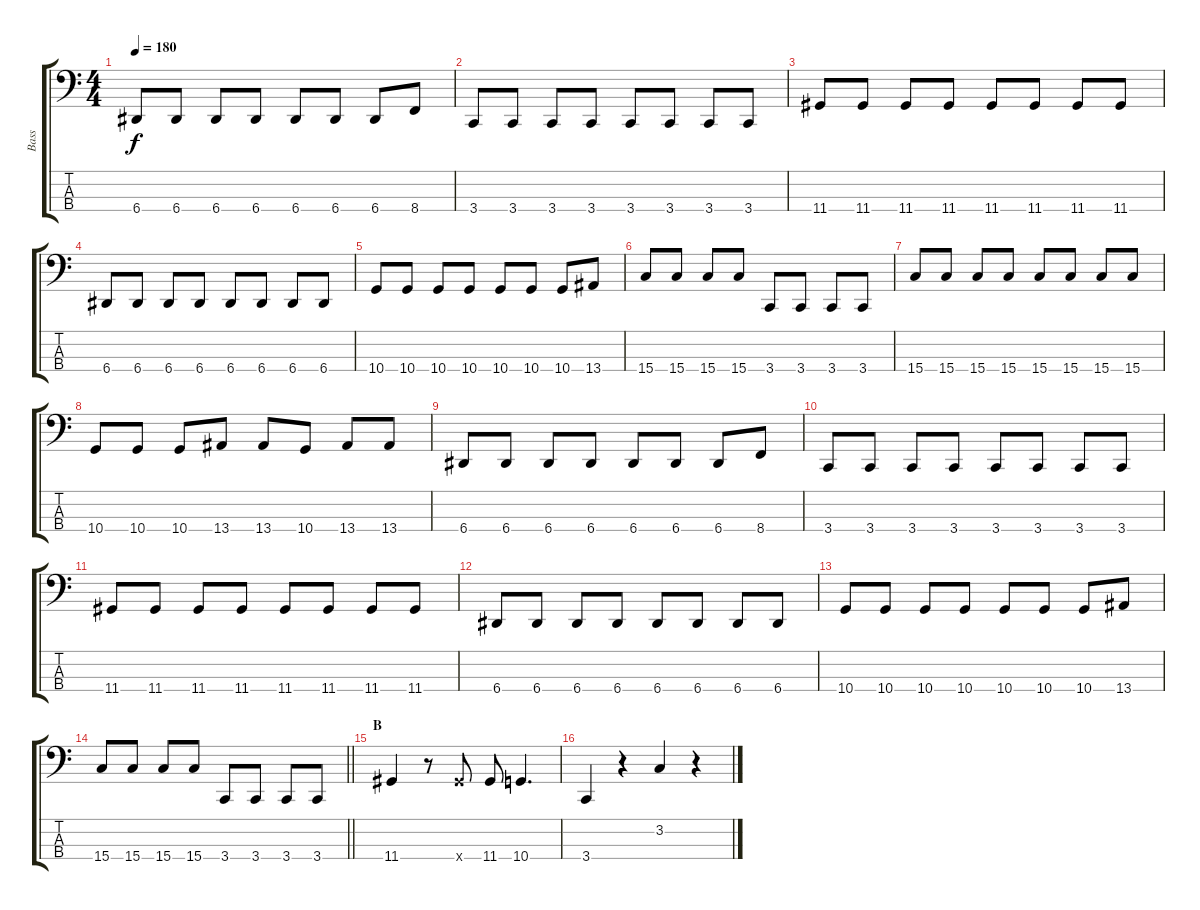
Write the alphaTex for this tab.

\track ("Bass" "Bass") {instrument electricbassfinger}
\staff {score tabs}
\tuning (D2 A1 E1 A0) {hide}
\ts (4 4)
\tempo 180
\clef f4
\ks c
6.4.8{dy f} 6.4.8 6.4.8 6.4.8 6.4.8 6.4.8 6.4.8 8.4.8 |
3.4.8 3.4.8 3.4.8 3.4.8 3.4.8 3.4.8 3.4.8 3.4.8 |
11.4.8 11.4.8 11.4.8 11.4.8 11.4.8 11.4.8 11.4.8 11.4.8 |
6.4.8 6.4.8 6.4.8 6.4.8 6.4.8 6.4.8 6.4.8 6.4.8 |
10.4.8 10.4.8 10.4.8 10.4.8 10.4.8 10.4.8 10.4.8 13.4.8 |
15.4.8 15.4.8 15.4.8 15.4.8 3.4.8 3.4.8 3.4.8 3.4.8 |
15.4.8 15.4.8 15.4.8 15.4.8 15.4.8 15.4.8 15.4.8 15.4.8 |
10.4.8 10.4.8 10.4.8 13.4.8 13.4.8 10.4.8 13.4.8 13.4.8 |
6.4.8 6.4.8 6.4.8 6.4.8 6.4.8 6.4.8 6.4.8 8.4.8 |
3.4.8 3.4.8 3.4.8 3.4.8 3.4.8 3.4.8 3.4.8 3.4.8 |
11.4.8 11.4.8 11.4.8 11.4.8 11.4.8 11.4.8 11.4.8 11.4.8 |
6.4.8 6.4.8 6.4.8 6.4.8 6.4.8 6.4.8 6.4.8 6.4.8 |
10.4.8 10.4.8 10.4.8 10.4.8 10.4.8 10.4.8 10.4.8 13.4.8 |
\barLineRight lightlight
15.4.8 15.4.8 15.4.8 15.4.8 3.4.8 3.4.8 3.4.8 3.4.8 |
\section ("" "B")
11.4.4 r.8 11.4{x}.8 11.4.8 10.4.4{d} |
3.4.4 r.4 3.2.4 r.4
